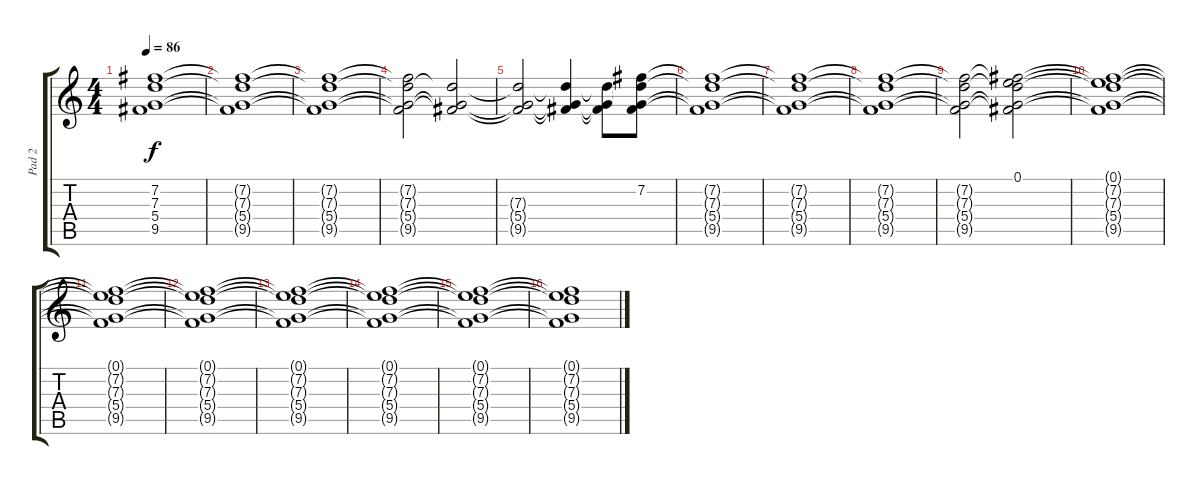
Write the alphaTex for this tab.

\track ("Pad 2" "Pad 2") {instrument stringensemble2}
\staff {score tabs}
\tuning (E5 B4 G4 D4 A3 E3) {hide}
\ts (4 4)
\tempo 86
\clef g2
\ks c
(7.2{t} 7.3{t} 5.4{t} 9.5{t}).1{dy f} |
(7.2{t} 7.3{t} 5.4{t} 9.5{t}).1 |
(7.2{t} 7.3{t} 5.4{t} 9.5{t}).1 |
(7.2{t} 7.3{t} 5.4{t} 9.5{t}).2 (7.3{t} 5.4{t} 9.5{t}).2 |
(7.3{t} 5.4{t} 9.5{t}).2 (7.3{t} 5.4{t} 9.5{t}).4 (7.3{t} 5.4{t} 9.5{t}).8 (7.2 7.3{t} 5.4{t} 9.5{t}).8 |
(7.2{t} 7.3{t} 5.4{t} 9.5{t}).1 |
(7.2{t} 7.3{t} 5.4{t} 9.5{t}).1 |
(7.2{t} 7.3{t} 5.4{t} 9.5{t}).1 |
(7.2{t} 7.3{t} 5.4{t} 9.5{t}).2 (0.1 7.2{t} 7.3{t} 5.4{t} 9.5{t}).2 |
(0.1{t} 7.2{t} 7.3{t} 5.4{t} 9.5{t}).1 |
(0.1{t} 7.2{t} 7.3{t} 5.4{t} 9.5{t}).1 |
(0.1{t} 7.2{t} 7.3{t} 5.4{t} 9.5{t}).1 |
(0.1{t} 7.2{t} 7.3{t} 5.4{t} 9.5{t}).1 |
(0.1{t} 7.2{t} 7.3{t} 5.4{t} 9.5{t}).1 |
(0.1{t} 7.2{t} 7.3{t} 5.4{t} 9.5{t}).1 |
(0.1{t} 7.2{t} 7.3{t} 5.4{t} 9.5{t}).1
